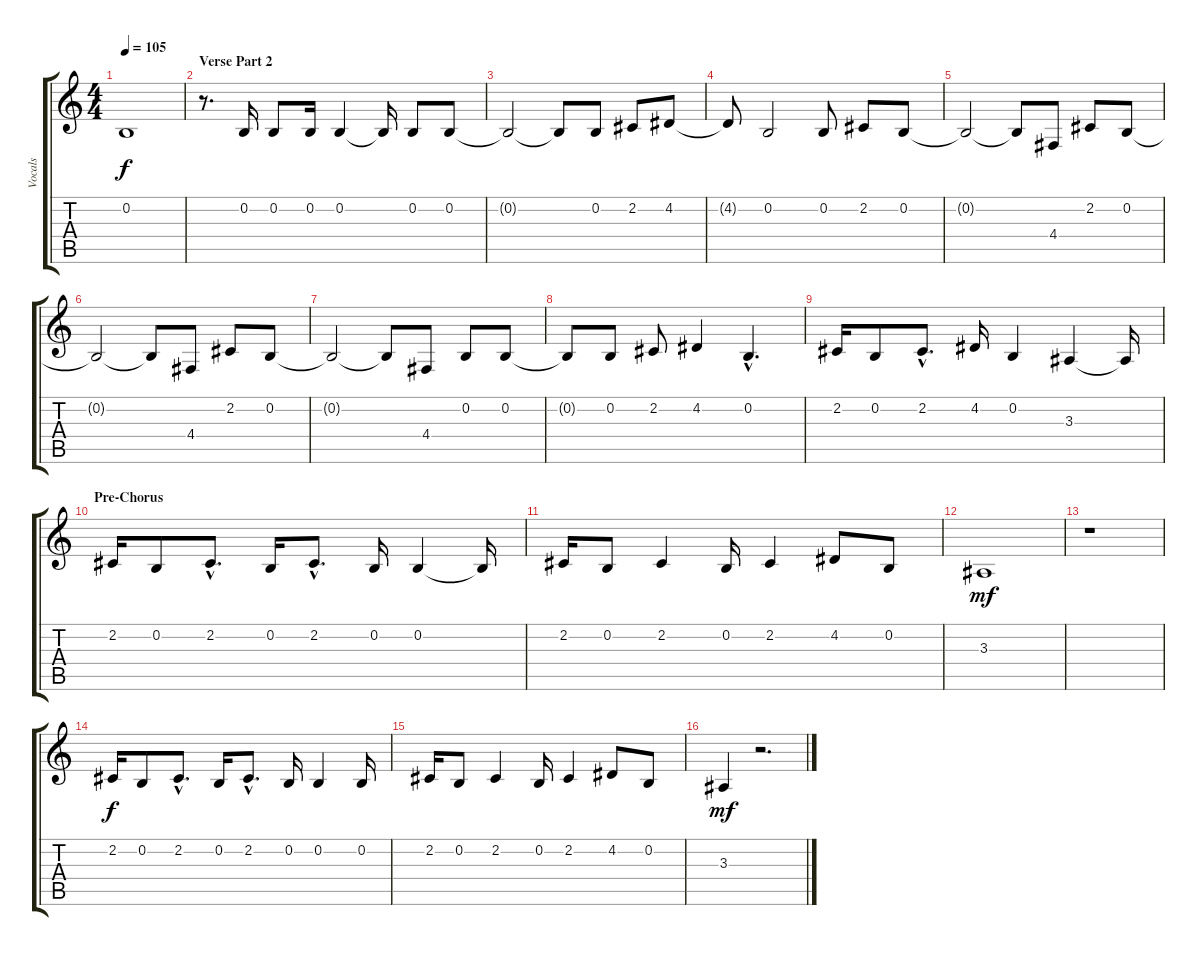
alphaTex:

\track ("Vocals" "Vocals") {instrument lead2sawtooth}
\staff {score tabs}
\tuning (E4 B3 G3 D3 A2 E2) {hide}
\ts (4 4)
\tempo 105
\clef g2
\ks c
0.2.1{dy f} |
\section ("" "Verse Part 2")
r.8{d} 0.2.16 0.2.8 0.2.16 0.2.4 0.2{t}.16 0.2.8 0.2.8 |
0.2{t}.2 0.2{t}.8 0.2.8 2.2.8 4.2.8 |
4.2{t}.8 0.2.2 0.2.8 2.2.8 0.2.8 |
0.2{t}.2 0.2{t}.8 4.4.8 2.2.8 0.2.8 |
0.2{t}.2 0.2{t}.8 4.4.8 2.2.8 0.2.8 |
0.2{t}.2 0.2{t}.8 4.4.8 0.2.8 0.2.8 |
0.2{t}.8 0.2.8 2.2.8 4.2.4 0.2{hac}.4{d} |
2.2.16 0.2.8 2.2{hac}.8{d} 4.2.16 0.2.4 3.3.4 3.3{t}.16 |
\section ("" "Pre-Chorus")
2.2.16 0.2.8 2.2{hac}.8{d} 0.2.16 2.2{hac}.8{d} 0.2.16 0.2.4 0.2{t}.16 |
2.2.16 0.2.8 2.2.4 0.2.16 2.2.4 4.2.8 0.2.8 |
3.3.1{dy mf} |
r.1 |
2.2.16{dy f} 0.2.8 2.2{hac}.8{d} 0.2.16 2.2{hac}.8{d} 0.2.16 0.2.4 0.2.16 |
2.2.16 0.2.8 2.2.4 0.2.16 2.2.4 4.2.8 0.2.8 |
3.3.4{dy mf} r.2{d}
